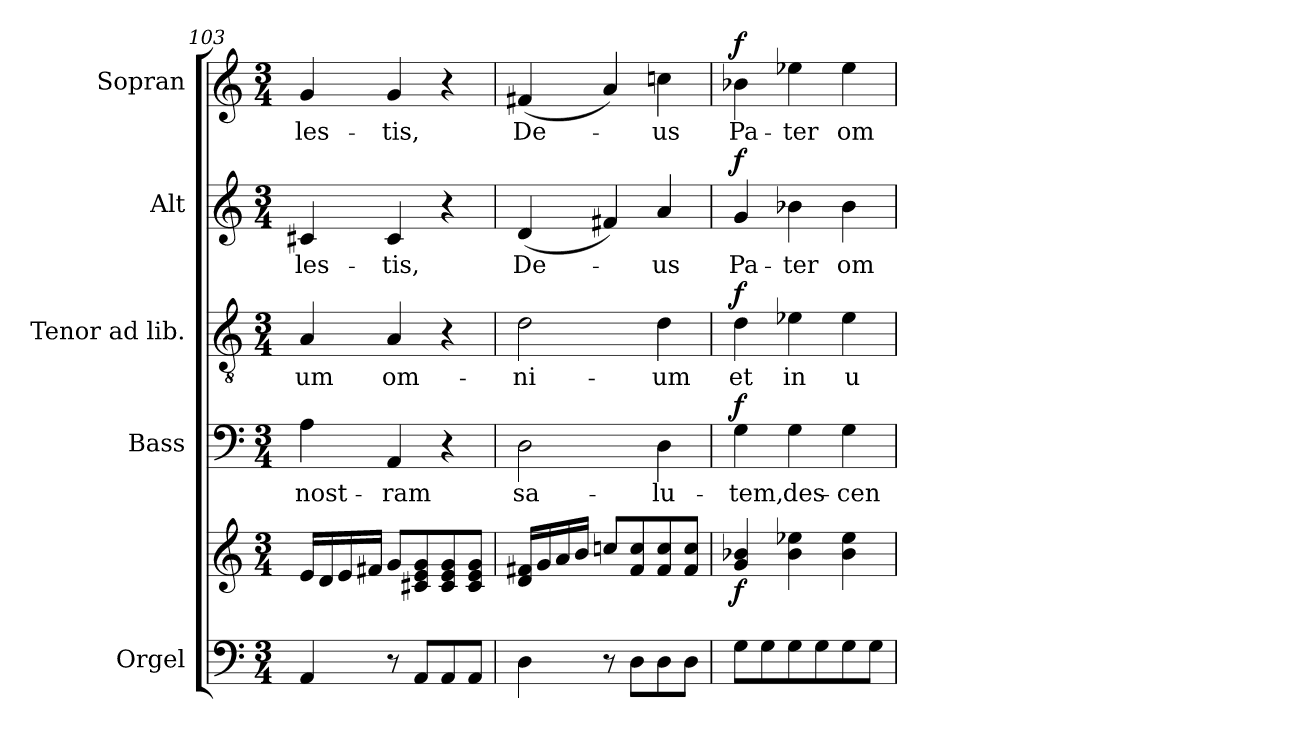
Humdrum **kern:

**kern	**kern	**dynam	**kern	**text	**dynam	**kern	**text	**dynam	**kern	**text	**dynam	**kern	**text	**dynam
*part5	*part5	*part5	*part4	*part4	*part4	*part3	*part3	*part3	*part2	*part2	*part2	*part1	*part1	*part1
*staff6	*staff5	*staff5/6	*staff4	*staff4	*staff4	*staff3	*staff3	*staff3	*staff2	*staff2	*staff2	*staff1	*staff1	*staff1
*I"Orgel	*	*	*I"Bass	*	*	*I"Tenor ad lib.	*	*	*I"Alt	*	*	*I"Sopran	*	*
*I'Org.	*	*	*I'B	*	*	*I'T	*	*	*I'A	*	*	*I'S	*	*
*clefF4	*clefG2	*	*clefF4	*	*	*clefGv2	*	*	*clefG2	*	*	*clefG2	*	*
*k[]	*k[]	*	*k[]	*	*	*k[]	*	*	*k[]	*	*	*k[]	*	*
*C:	*C:	*	*C:	*	*	*C:	*	*	*C:	*	*	*C:	*	*
*M3/4	*M3/4	*	*M3/4	*	*	*M3/4	*	*	*M3/4	*	*	*M3/4	*	*
=103	=103	=103	=103	=103	=103	=103	=103	=103	=103	=103	=103	=103	=103	=103
!	!	!	!	!LO:LY:b	!	!	!LO:LY:b	!	!	!LO:LY:b	!	!	!LO:LY:b	!
4AA/	16e/LL	.	4A\	nost-	.	4A/	-um	.	4c#X/	-les-	.	4g/	-les-	.
.	16d/	.	.	.	.	.	.	.	.	.	.	.	.	.
.	16e/	.	.	.	.	.	.	.	.	.	.	.	.	.
.	16f#X/JJ	.	.	.	.	.	.	.	.	.	.	.	.	.
!	!	!	!	!LO:LY:b	!	!	!LO:LY:b	!	!	!LO:LY:b	!	!	!LO:LY:b	!
8r	8g/L	.	4AA/	-ram	.	4A/	om-	.	4c#/	-tis,	.	4g/	-tis,	.
8AA/L	8c#X/ 8e/ 8g/	.	.	.	.	.	.	.	.	.	.	.	.	.
8AA/	8c#/ 8e/ 8g/	.	4r	.	.	4r	.	.	4r	.	.	4r	.	.
8AA/J	8c#/ 8e/ 8g/J	.	.	.	.	.	.	.	.	.	.	.	.	.
=104	=104	=104	=104	=104	=104	=104	=104	=104	=104	=104	=104	=104	=104	=104
!	!	!	!	!LO:LY:b	!	!	!LO:LY:b	!	!	!LO:LY:b	!	!	!LO:LY:b	!
4D\	16d/ 16f#X/LL	.	2D\	sa-	.	2d\	-ni-	.	(<4d/	De-	.	(<4f#X/	De-	.
.	16g/	.	.	.	.	.	.	.	.	.	.	.	.	.
.	16a/	.	.	.	.	.	.	.	.	.	.	.	.	.
.	16b/JJ	.	.	.	.	.	.	.	.	.	.	.	.	.
8r	8ccn/L	.	.	.	.	.	.	.	4f#X/)	.	.	4a/)	.	.
8D\L	8f#/ 8cc/	.	.	.	.	.	.	.	.	.	.	.	.	.
!	!	!	!	!LO:LY:b	!	!	!LO:LY:b	!	!	!LO:LY:b	!	!	!LO:LY:b	!
8D\	8f#/ 8cc/	.	4D\	-lu-	.	4d\	-um	.	4a/	-us	.	4ccn\	-us	.
8D\J	8f#/ 8cc/J	.	.	.	.	.	.	.	.	.	.	.	.	.
=105	=105	=105	=105	=105	=105	=105	=105	=105	=105	=105	=105	=105	=105	=105
!	!	!LO:DY:b	!	!LO:LY:b	!LO:DY:a	!	!LO:LY:b	!LO:DY:a	!	!LO:LY:b	!LO:DY:a	!	!LO:LY:b	!LO:DY:a
8G\L	4g/ 4b-X/	f	4G\	-tem,	f	4d\	et	f	4g/	Pa-	f	4b-X\	Pa-	f
8G\	.	.	.	.	.	.	.	.	.	.	.	.	.	.
!	!	!	!	!LO:LY:b	!	!	!LO:LY:b	!	!	!LO:LY:b	!	!	!LO:LY:b	!
8G\	4b-\ 4ee-X\	.	4G\	des-	.	4e-X\	in	.	4b-X\	-ter	.	4ee-X\	-ter	.
8G\	.	.	.	.	.	.	.	.	.	.	.	.	.	.
!	!	!	!	!LO:LY:b	!	!	!LO:LY:b	!	!	!LO:LY:b	!	!	!LO:LY:b	!
8G\	4b-\ 4ee-\	.	4G\	-cen-	.	4e-\	u-	.	4b-\	om-	.	4ee-\	om-	.
8G\J	.	.	.	.	.	.	.	.	.	.	.	.	.	.
=	=	=	=	=	=	=	=	=	=	=	=	=	=	=
*-	*-	*-	*-	*-	*-	*-	*-	*-	*-	*-	*-	*-	*-	*-
